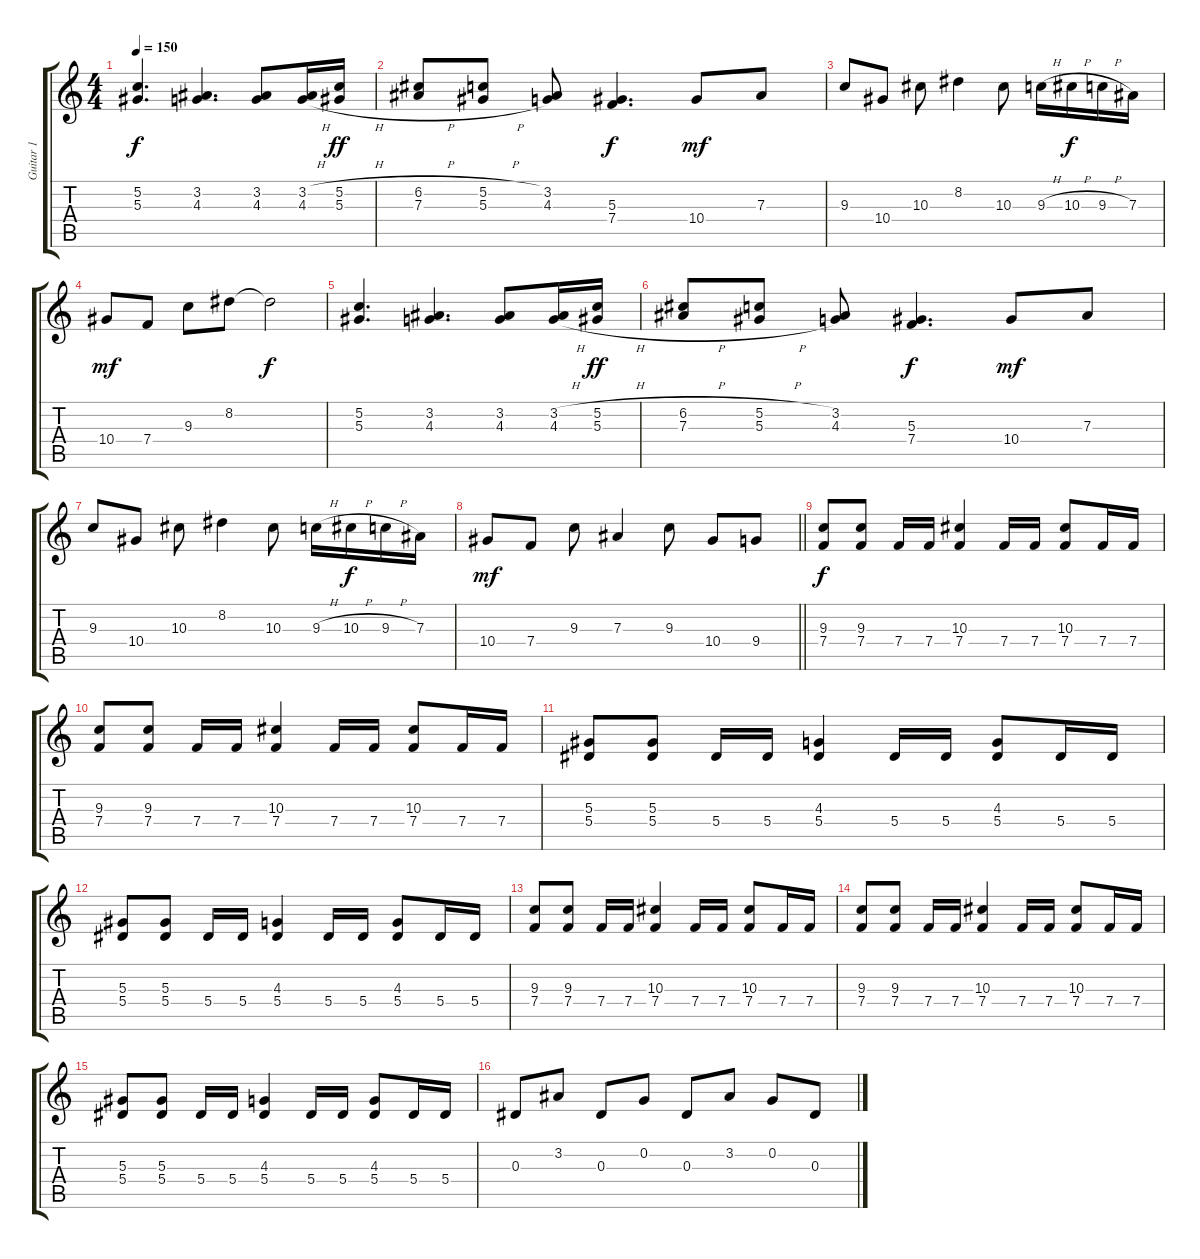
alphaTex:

\track ("Guitar 1" "Guitar 1") {instrument distortionguitar}
\staff {score tabs}
\tuning (C4 G3 Eb3 Bb2 F2 C2) {hide}
\ts (4 4)
\tempo 150
\clef g2
\ks c
(5.2 5.3).4{d dy f} (3.2 4.3).4{d} (3.2 4.3).8 (3.2{h} 4.3{h}).16 (5.2{h} 5.3{h}).16{dy ff} |
(6.2{h} 7.3{h}).8 (5.2{h} 5.3{h}).8 (3.2 4.3).8 (5.3 7.4).4{d dy f} 10.4.8{dy mf} 7.3.8 |
9.3.8 10.4.8 10.3.8 8.2.4 10.3.8 9.3{h}.16 10.3{h}.16{dy f} 9.3{h}.16 7.3.16 |
10.4.8{dy mf} 7.4.8 9.3.8 8.2.8 8.2{t}.2{dy f} |
(5.2 5.3).4{d} (3.2 4.3).4{d} (3.2 4.3).8 (3.2{h} 4.3{h}).16 (5.2{h} 5.3{h}).16{dy ff} |
(6.2{h} 7.3{h}).8 (5.2{h} 5.3{h}).8 (3.2 4.3).8 (5.3 7.4).4{d dy f} 10.4.8{dy mf} 7.3.8 |
9.3.8 10.4.8 10.3.8 8.2.4 10.3.8 9.3{h}.16 10.3{h}.16{dy f} 9.3{h}.16 7.3.16 |
\barLineRight lightlight
10.4.8{dy mf} 7.4.8 9.3.8 7.3.4 9.3.8 10.4.8 9.4.8 |
(9.3 7.4).8{dy f balance 12} (9.3 7.4).8 7.4.16 7.4.16 (10.3 7.4).4 7.4.16 7.4.16 (10.3 7.4).8 7.4.16 7.4.16 |
(9.3 7.4).8 (9.3 7.4).8 7.4.16 7.4.16 (10.3 7.4).4 7.4.16 7.4.16 (10.3 7.4).8 7.4.16 7.4.16 |
(5.3 5.4).8 (5.3 5.4).8 5.4.16 5.4.16 (4.3 5.4).4 5.4.16 5.4.16 (4.3 5.4).8 5.4.16 5.4.16 |
(5.3 5.4).8 (5.3 5.4).8 5.4.16 5.4.16 (4.3 5.4).4 5.4.16 5.4.16 (4.3 5.4).8 5.4.16 5.4.16 |
(9.3 7.4).8 (9.3 7.4).8 7.4.16 7.4.16 (10.3 7.4).4 7.4.16 7.4.16 (10.3 7.4).8 7.4.16 7.4.16 |
(9.3 7.4).8 (9.3 7.4).8 7.4.16 7.4.16 (10.3 7.4).4 7.4.16 7.4.16 (10.3 7.4).8 7.4.16 7.4.16 |
(5.3 5.4).8 (5.3 5.4).8 5.4.16 5.4.16 (4.3 5.4).4 5.4.16 5.4.16 (4.3 5.4).8 5.4.16 5.4.16 |
0.3.8 3.2.8 0.3.8 0.2.8 0.3.8 3.2.8 0.2.8 0.3.8
